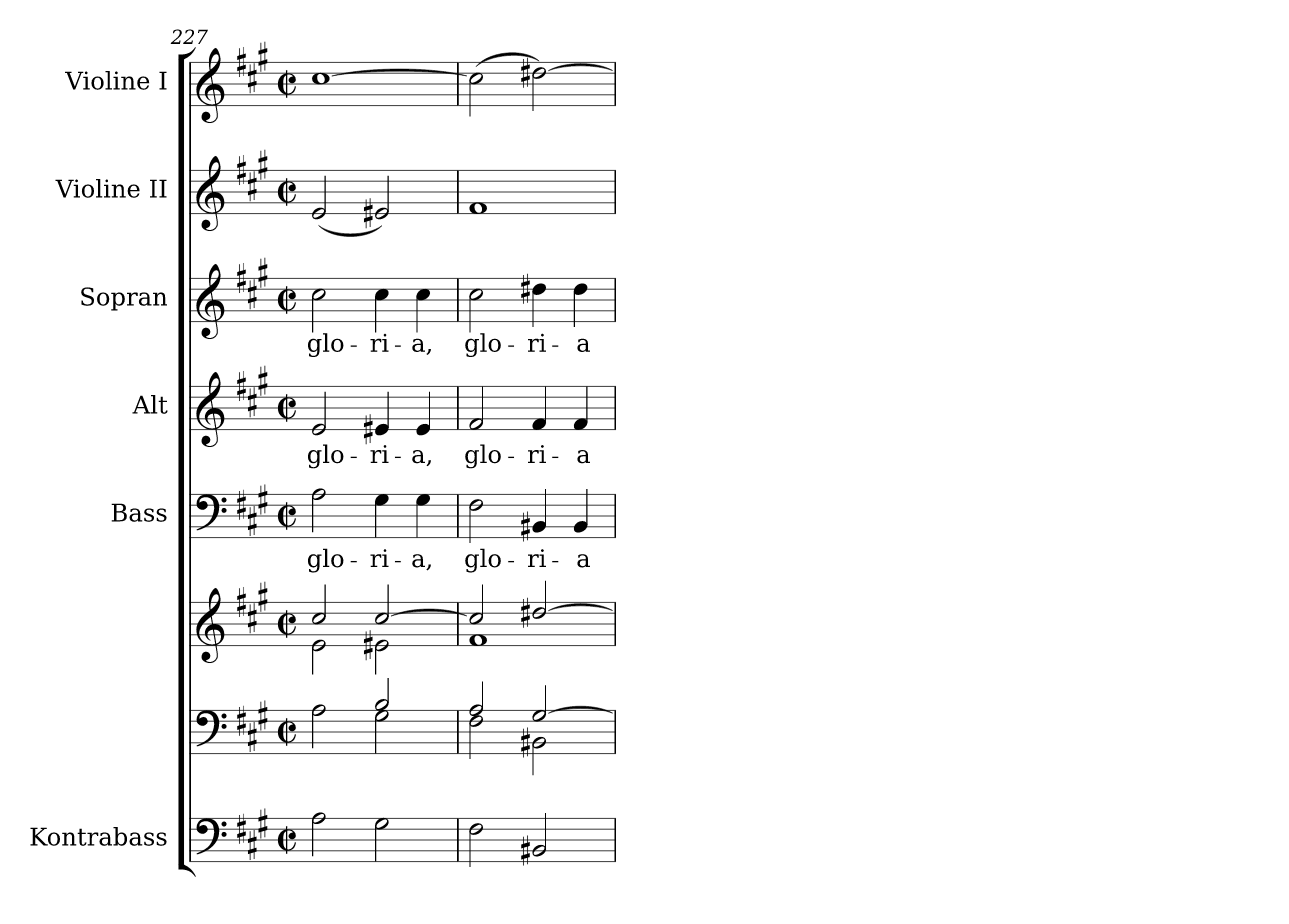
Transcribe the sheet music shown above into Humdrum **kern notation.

**kern	**kern	**kern	**kern	**text	**kern	**text	**kern	**text	**kern	**kern
*part7	*part6	*part6	*part5	*part5	*part4	*part4	*part3	*part3	*part2	*part1
*staff8	*staff7	*staff6	*staff5	*staff5	*staff4	*staff4	*staff3	*staff3	*staff2	*staff1
*I"Kontrabass	*	*	*I"Bass	*	*I"Alt	*	*I"Sopran	*	*I"Violine II	*I"Violine I
*I'Kb.	*	*	*I'B.	*	*I'A.	*	*I'S.	*	*I'Vl. II	*I'Vl. I
!!LO:PB:g=z
*clefF4	*clefF4	*clefG2	*clefF4	*	*clefG2	*	*clefG2	*	*clefG2	*clefG2
*ITrd7c12	*	*	*	*	*	*	*	*	*	*
*k[f#c#g#]	*k[f#c#g#]	*k[f#c#g#]	*k[f#c#g#]	*	*k[f#c#g#]	*	*k[f#c#g#]	*	*k[f#c#g#]	*k[f#c#g#]
*A:	*A:	*A:	*A:	*	*A:	*	*A:	*	*A:	*A:
*M2/2	*M2/2	*M2/2	*M2/2	*	*M2/2	*	*M2/2	*	*M2/2	*M2/2
*met(c|)	*met(c|)	*met(c|)	*met(c|)	*	*met(c|)	*	*met(c|)	*	*met(c|)	*met(c|)
=227	=227	=227	=227	=227	=227	=227	=227	=227	=227	=227
*	*^	*^	*	*	*	*	*	*	*	*
!	!	!	!	!	!	!LO:LY:b	!	!LO:LY:b	!	!LO:LY:b	!	!
2AA\	2ryy	2A\	2cc#/	2e\	2A\	glo-	2e/	glo-	2cc#\	glo-	(<2e/	[1cc#
!	!	!	!	!	!	!LO:LY:b	!	!LO:LY:b	!	!LO:LY:b	!	!
2GG#\	2B/	2G#\	[>2cc#/	2e#X\	4G#\	-ri-	4e#X/	-ri-	4cc#\	-ri-	2e#X/)	.
!	!	!	!	!	!	!LO:LY:b	!	!LO:LY:b	!	!LO:LY:b	!	!
.	.	.	.	.	4G#\	-a,	4e#/	-a,	4cc#\	-a,	.	.
=228	=228	=228	=228	=228	=228	=228	=228	=228	=228	=228	=228	=228
!	!	!	!	!	!	!LO:LY:b	!	!LO:LY:b	!	!LO:LY:b	!	!
2FF#\	2A/	2F#\	2cc#/]	1f#	2F#\	glo-	2f#/	glo-	2cc#\	glo-	1f#	(>2cc#\]
!	!	!	!	!	!	!LO:LY:b	!	!LO:LY:b	!	!LO:LY:b	!	!
2BBB#X/	[>2G#/	2BB#X\	[>2dd#X/	.	4BB#X/	-ri-	4f#/	-ri-	4dd#X\	-ri-	.	[2dd#X\)
!	!	!	!	!	!	!LO:LY:b	!	!LO:LY:b	!	!LO:LY:b	!	!
.	.	.	.	.	4BB#/	-a	4f#/	-a	4dd#\	-a	.	.
*	*v	*v	*	*	*	*	*	*	*	*	*	*
*	*	*v	*v	*	*	*	*	*	*	*	*
=	=	=	=	=	=	=	=	=	=	=
*-	*-	*-	*-	*-	*-	*-	*-	*-	*-	*-
